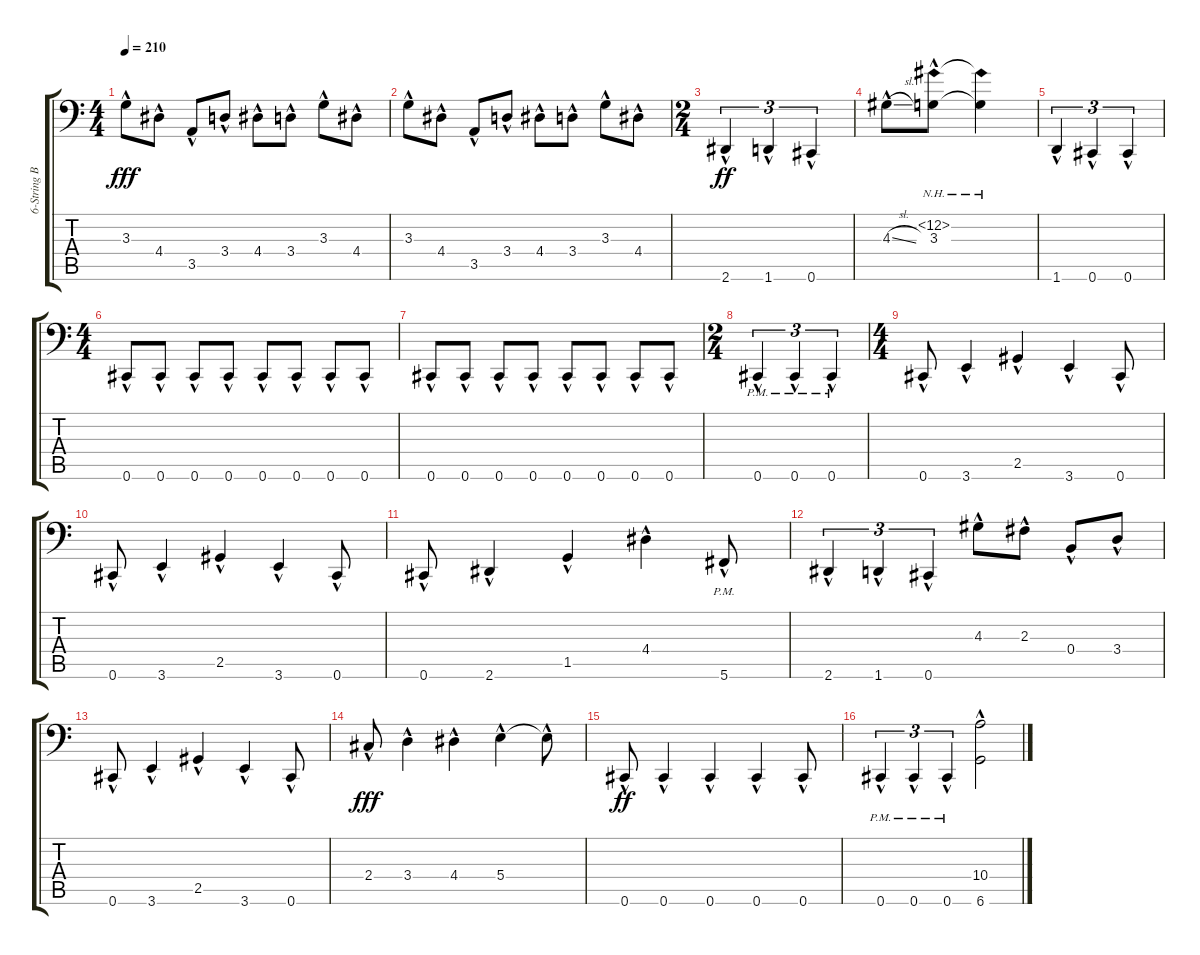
\track ("6-String Bass" "6-String B") {instrument electricbassfinger}
\staff {score tabs}
\tuning (Db3 Ab2 E2 B1 Gb1 Db1) {hide}
\ts (4 4)
\tempo 210
\clef f4
\ks c
3.3{hac}.8{dy fff} 4.4{hac}.8 3.5{hac}.8 3.4{hac}.8 4.4{hac}.8 3.4{hac}.8 3.3{hac}.8 4.4{hac}.8 |
3.3{hac}.8 4.4{hac}.8 3.5{hac}.8 3.4{hac}.8 4.4{hac}.8 3.4{hac}.8 3.3{hac}.8 4.4{hac}.8 |
\ts (2 4)
2.6{hac}.4{tu (3 2) dy ff} 1.6{hac}.4{tu (3 2)} 0.6{hac}.4{tu (3 2)} |
4.3{sl hac}.8 (6.2{nh hac} 3.3{hac}).8 (6.2{nh t} 3.3{t}).4 |
1.6{hac}.4{tu (3 2)} 0.6{hac}.4{tu (3 2)} 0.6{hac}.4{tu (3 2)} |
\ts (4 4)
0.6{hac}.8 0.6{hac}.8 0.6{hac}.8 0.6{hac}.8 0.6{hac}.8 0.6{hac}.8 0.6{hac}.8 0.6{hac}.8 |
0.6{hac}.8 0.6{hac}.8 0.6{hac}.8 0.6{hac}.8 0.6{hac}.8 0.6{hac}.8 0.6{hac}.8 0.6{hac}.8 |
\ts (2 4)
0.6{hac pm}.4{tu (3 2)} 0.6{hac pm}.4{tu (3 2)} 0.6{hac pm}.4{tu (3 2)} |
\ts (4 4)
0.6{hac}.8 3.6{hac}.4 2.5{hac}.4 3.6{hac}.4 0.6{hac}.8 |
0.6{hac}.8 3.6{hac}.4 2.5{hac}.4 3.6{hac}.4 0.6{hac}.8 |
0.6{hac}.8 2.6{hac}.4 1.5{hac}.4 4.4{hac}.4 5.6{hac pm}.8 |
2.6{hac}.4{tu (3 2)} 1.6{hac}.4{tu (3 2)} 0.6{hac}.4{tu (3 2)} 4.3{hac}.8 2.3{hac}.8 0.4{hac}.8 3.4{hac}.8 |
0.6{hac}.8 3.6{hac}.4 2.5{hac}.4 3.6{hac}.4 0.6{hac}.8 |
2.4{hac}.8{dy fff} 3.4{hac}.4 4.4{hac}.4 5.4{hac}.4 5.4{hac t}.8 |
0.6{hac}.8{dy ff} 0.6{hac}.4 0.6{hac}.4 0.6{hac}.4 0.6{hac}.8 |
0.6{hac pm}.4{tu (3 2)} 0.6{hac pm}.4{tu (3 2)} 0.6{hac pm}.4{tu (3 2)} (10.4{hac} 6.6{hac}).2
